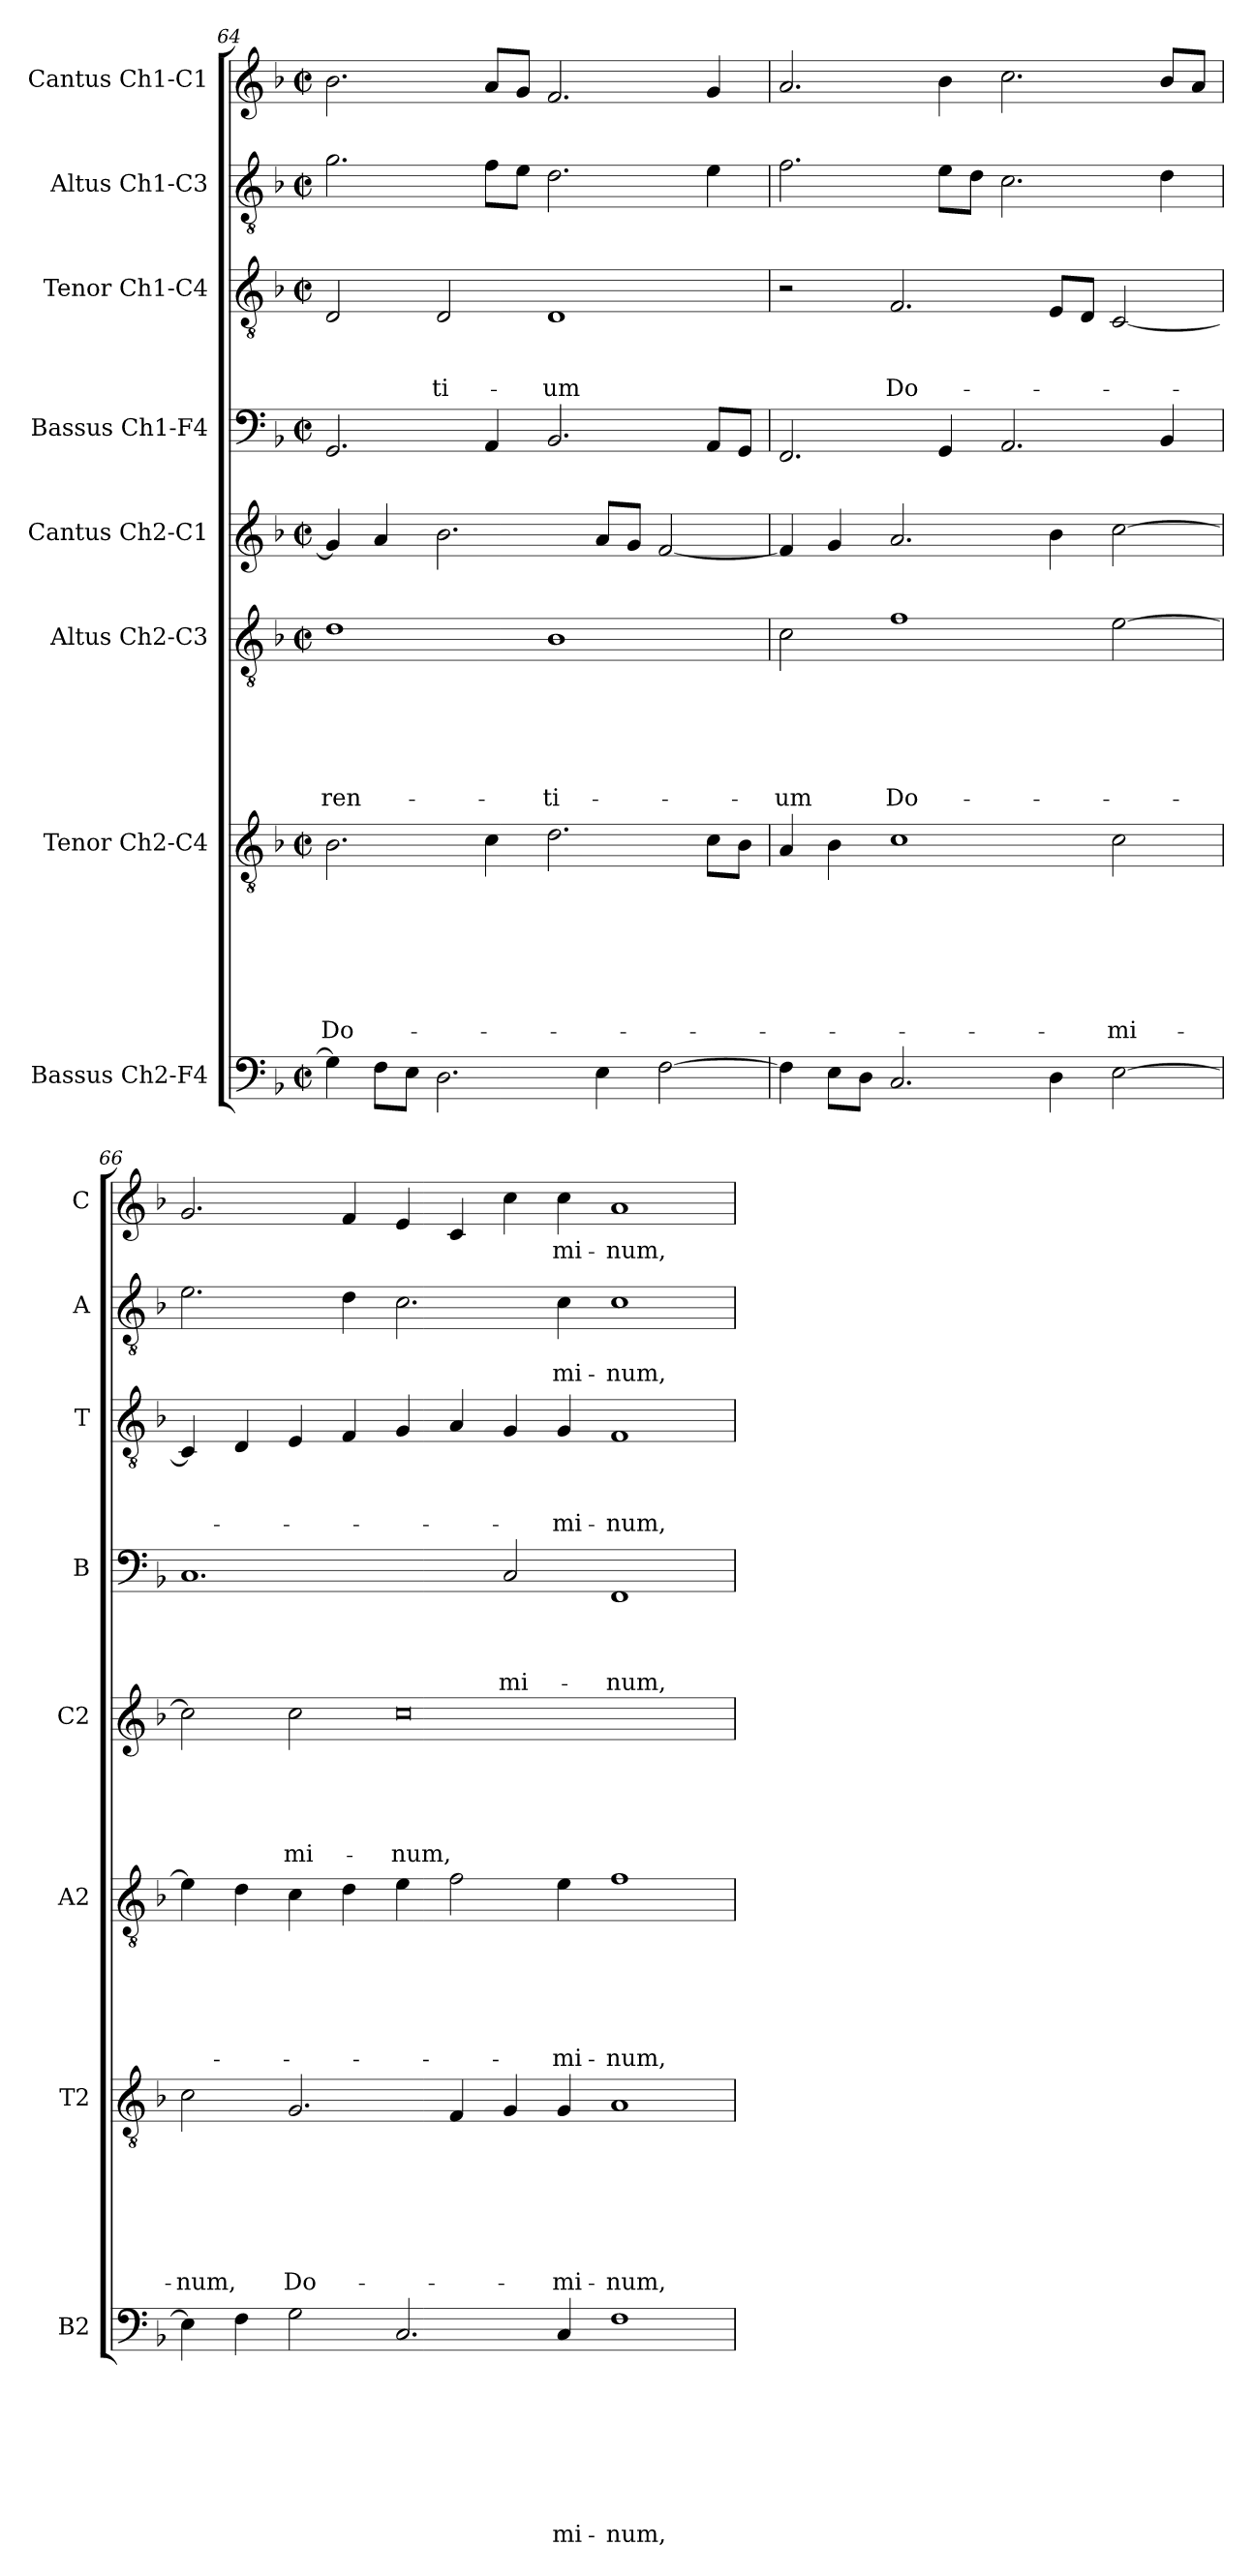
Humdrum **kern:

**kern	**text	**text	**text	**text	**text	**text	**text	**text	**kern	**text	**text	**text	**text	**text	**text	**text	**kern	**text	**text	**text	**text	**text	**text	**kern	**text	**text	**text	**text	**text	**kern	**text	**text	**text	**text	**kern	**text	**text	**text	**kern	**text	**text	**kern	**text
*part8	*part8	*part8	*part8	*part8	*part8	*part8	*part8	*part8	*part7	*part7	*part7	*part7	*part7	*part7	*part7	*part7	*part6	*part6	*part6	*part6	*part6	*part6	*part6	*part5	*part5	*part5	*part5	*part5	*part5	*part4	*part4	*part4	*part4	*part4	*part3	*part3	*part3	*part3	*part2	*part2	*part2	*part1	*part1
*staff8	*staff8	*staff8	*staff8	*staff8	*staff8	*staff8	*staff8	*staff8	*staff7	*staff7	*staff7	*staff7	*staff7	*staff7	*staff7	*staff7	*staff6	*staff6	*staff6	*staff6	*staff6	*staff6	*staff6	*staff5	*staff5	*staff5	*staff5	*staff5	*staff5	*staff4	*staff4	*staff4	*staff4	*staff4	*staff3	*staff3	*staff3	*staff3	*staff2	*staff2	*staff2	*staff1	*staff1
*I"Bassus Ch2-F4	*	*	*	*	*	*	*	*	*I"Tenor Ch2-C4	*	*	*	*	*	*	*	*I"Altus Ch2-C3	*	*	*	*	*	*	*I"Cantus Ch2-C1	*	*	*	*	*	*I"Bassus Ch1-F4	*	*	*	*	*I"Tenor Ch1-C4	*	*	*	*I"Altus Ch1-C3	*	*	*I"Cantus Ch1-C1	*
*I'B2	*	*	*	*	*	*	*	*	*I'T2	*	*	*	*	*	*	*	*I'A2	*	*	*	*	*	*	*I'C2	*	*	*	*	*	*I'B	*	*	*	*	*I'T	*	*	*	*I'A	*	*	*I'C	*
*clefF4	*	*	*	*	*	*	*	*	*clefGv2	*	*	*	*	*	*	*	*clefGv2	*	*	*	*	*	*	*clefG2	*	*	*	*	*	*clefF4	*	*	*	*	*clefGv2	*	*	*	*clefGv2	*	*	*clefG2	*
*k[b-]	*	*	*	*	*	*	*	*	*k[b-]	*	*	*	*	*	*	*	*k[b-]	*	*	*	*	*	*	*k[b-]	*	*	*	*	*	*k[b-]	*	*	*	*	*k[b-]	*	*	*	*k[b-]	*	*	*k[b-]	*
*F:	*	*	*	*	*	*	*	*	*F:	*	*	*	*	*	*	*	*F:	*	*	*	*	*	*	*F:	*	*	*	*	*	*F:	*	*	*	*	*F:	*	*	*	*F:	*	*	*F:	*
*M2/2	*	*	*	*	*	*	*	*	*M2/2	*	*	*	*	*	*	*	*M2/2	*	*	*	*	*	*	*M2/2	*	*	*	*	*	*M2/2	*	*	*	*	*M2/2	*	*	*	*M2/2	*	*	*M2/2	*
*met(c|)	*	*	*	*	*	*	*	*	*met(c|)	*	*	*	*	*	*	*	*met(c|)	*	*	*	*	*	*	*met(c|)	*	*	*	*	*	*met(c|)	*	*	*	*	*met(c|)	*	*	*	*met(c|)	*	*	*met(c|)	*
=64	=64	=64	=64	=64	=64	=64	=64	=64	=64	=64	=64	=64	=64	=64	=64	=64	=64	=64	=64	=64	=64	=64	=64	=64	=64	=64	=64	=64	=64	=64	=64	=64	=64	=64	=64	=64	=64	=64	=64	=64	=64	=64	=64
!	!	!	!	!	!	!	!	!	!	!	!	!	!	!	!	!LO:LY:b	!	!	!	!	!	!	!LO:LY:b	!	!	!	!	!	!	!	!	!	!	!	!	!	!	!	!	!	!	!	!
4G\]	.	.	.	.	.	.	.	.	2.B-\	.	.	.	.	.	.	Do-	1d	.	.	.	.	.	-ren-	4g/]	.	.	.	.	.	2.GG/	.	.	.	.	2D/	.	.	.	2.g\	.	.	2.b-\	.
8F\L	.	.	.	.	.	.	.	.	.	.	.	.	.	.	.	.	.	.	.	.	.	.	.	4a/	.	.	.	.	.	.	.	.	.	.	.	.	.	.	.	.	.	.	.
8E\J	.	.	.	.	.	.	.	.	.	.	.	.	.	.	.	.	.	.	.	.	.	.	.	.	.	.	.	.	.	.	.	.	.	.	.	.	.	.	.	.	.	.	.
!	!	!	!	!	!	!	!	!	!	!	!	!	!	!	!	!	!	!	!	!	!	!	!	!	!	!	!	!	!	!	!	!	!	!	!	!	!	!LO:LY:b	!	!	!	!	!
2.D\	.	.	.	.	.	.	.	.	.	.	.	.	.	.	.	.	.	.	.	.	.	.	.	2.b-\	.	.	.	.	.	.	.	.	.	.	2D/	.	.	-ti-	.	.	.	.	.
.	.	.	.	.	.	.	.	.	4c\	.	.	.	.	.	.	.	.	.	.	.	.	.	.	.	.	.	.	.	.	4AA/	.	.	.	.	.	.	.	.	8f\L	.	.	8a/L	.
.	.	.	.	.	.	.	.	.	.	.	.	.	.	.	.	.	.	.	.	.	.	.	.	.	.	.	.	.	.	.	.	.	.	.	.	.	.	.	8e\J	.	.	8g/J	.
!	!	!	!	!	!	!	!	!	!	!	!	!	!	!	!	!	!	!	!	!	!	!	!LO:LY:b	!	!	!	!	!	!	!	!	!	!	!	!	!	!	!LO:LY:b	!	!	!	!	!
.	.	.	.	.	.	.	.	.	2.d\	.	.	.	.	.	.	.	1B-	.	.	.	.	.	-ti-	.	.	.	.	.	.	2.BB-/	.	.	.	.	1D	.	.	-um	2.d\	.	.	2.f/	.
4E\	.	.	.	.	.	.	.	.	.	.	.	.	.	.	.	.	.	.	.	.	.	.	.	8a/L	.	.	.	.	.	.	.	.	.	.	.	.	.	.	.	.	.	.	.
.	.	.	.	.	.	.	.	.	.	.	.	.	.	.	.	.	.	.	.	.	.	.	.	8g/J	.	.	.	.	.	.	.	.	.	.	.	.	.	.	.	.	.	.	.
[2F\	.	.	.	.	.	.	.	.	.	.	.	.	.	.	.	.	.	.	.	.	.	.	.	[2f/	.	.	.	.	.	.	.	.	.	.	.	.	.	.	.	.	.	.	.
.	.	.	.	.	.	.	.	.	8c\L	.	.	.	.	.	.	.	.	.	.	.	.	.	.	.	.	.	.	.	.	8AA/L	.	.	.	.	.	.	.	.	4e\	.	.	4g/	.
.	.	.	.	.	.	.	.	.	8B-\J	.	.	.	.	.	.	.	.	.	.	.	.	.	.	.	.	.	.	.	.	8GG/J	.	.	.	.	.	.	.	.	.	.	.	.	.
!!LO:LB:g=z
=65	=65	=65	=65	=65	=65	=65	=65	=65	=65	=65	=65	=65	=65	=65	=65	=65	=65	=65	=65	=65	=65	=65	=65	=65	=65	=65	=65	=65	=65	=65	=65	=65	=65	=65	=65	=65	=65	=65	=65	=65	=65	=65	=65
!	!	!	!	!	!	!	!	!	!	!	!	!	!	!	!	!	!	!	!	!	!	!	!LO:LY:b	!	!	!	!	!	!	!	!	!	!	!	!	!	!	!	!	!	!	!	!
4F\]	.	.	.	.	.	.	.	.	4A/	.	.	.	.	.	.	.	2c\	.	.	.	.	.	-um	4f/]	.	.	.	.	.	2.FF/	.	.	.	.	2r	.	.	.	2.f\	.	.	2.a/	.
8E\L	.	.	.	.	.	.	.	.	4B-\	.	.	.	.	.	.	.	.	.	.	.	.	.	.	4g/	.	.	.	.	.	.	.	.	.	.	.	.	.	.	.	.	.	.	.
8D\J	.	.	.	.	.	.	.	.	.	.	.	.	.	.	.	.	.	.	.	.	.	.	.	.	.	.	.	.	.	.	.	.	.	.	.	.	.	.	.	.	.	.	.
!	!	!	!	!	!	!	!	!	!	!	!	!	!	!	!	!	!	!	!	!	!	!	!LO:LY:b	!	!	!	!	!	!	!	!	!	!	!	!	!	!	!LO:LY:b	!	!	!	!	!
2.C/	.	.	.	.	.	.	.	.	1c	.	.	.	.	.	.	.	1f	.	.	.	.	.	Do-	2.a/	.	.	.	.	.	.	.	.	.	.	2.F/	.	.	Do-	.	.	.	.	.
.	.	.	.	.	.	.	.	.	.	.	.	.	.	.	.	.	.	.	.	.	.	.	.	.	.	.	.	.	.	4GG/	.	.	.	.	.	.	.	.	8e\L	.	.	4b-\	.
.	.	.	.	.	.	.	.	.	.	.	.	.	.	.	.	.	.	.	.	.	.	.	.	.	.	.	.	.	.	.	.	.	.	.	.	.	.	.	8d\J	.	.	.	.
.	.	.	.	.	.	.	.	.	.	.	.	.	.	.	.	.	.	.	.	.	.	.	.	.	.	.	.	.	.	2.AA/	.	.	.	.	.	.	.	.	2.c\	.	.	2.cc\	.
4D\	.	.	.	.	.	.	.	.	.	.	.	.	.	.	.	.	.	.	.	.	.	.	.	4b-\	.	.	.	.	.	.	.	.	.	.	8E/L	.	.	.	.	.	.	.	.
.	.	.	.	.	.	.	.	.	.	.	.	.	.	.	.	.	.	.	.	.	.	.	.	.	.	.	.	.	.	.	.	.	.	.	8D/J	.	.	.	.	.	.	.	.
!	!	!	!	!	!	!	!	!	!	!	!	!	!	!	!	!LO:LY:b	!	!	!	!	!	!	!	!	!	!	!	!	!	!	!	!	!	!	!	!	!	!	!	!	!	!	!
[2E\	.	.	.	.	.	.	.	.	2c\	.	.	.	.	.	.	-mi-	[2e\	.	.	.	.	.	.	[2cc\	.	.	.	.	.	.	.	.	.	.	[2C/	.	.	.	.	.	.	.	.
.	.	.	.	.	.	.	.	.	.	.	.	.	.	.	.	.	.	.	.	.	.	.	.	.	.	.	.	.	.	4BB-/	.	.	.	.	.	.	.	.	4d\	.	.	8b-/L	.
.	.	.	.	.	.	.	.	.	.	.	.	.	.	.	.	.	.	.	.	.	.	.	.	.	.	.	.	.	.	.	.	.	.	.	.	.	.	.	.	.	.	8a/J	.
=66	=66	=66	=66	=66	=66	=66	=66	=66	=66	=66	=66	=66	=66	=66	=66	=66	=66	=66	=66	=66	=66	=66	=66	=66	=66	=66	=66	=66	=66	=66	=66	=66	=66	=66	=66	=66	=66	=66	=66	=66	=66	=66	=66
!	!	!	!	!	!	!	!	!	!	!	!	!	!	!	!	!LO:LY:b	!	!	!	!	!	!	!	!	!	!	!	!	!	!	!	!	!	!	!	!	!	!	!	!	!	!	!
4E\]	.	.	.	.	.	.	.	.	2c\	.	.	.	.	.	.	-num,	4e\]	.	.	.	.	.	.	2cc\]	.	.	.	.	.	1.C	.	.	.	.	4C/]	.	.	.	2.e\	.	.	2.g/	.
4F\	.	.	.	.	.	.	.	.	.	.	.	.	.	.	.	.	4d\	.	.	.	.	.	.	.	.	.	.	.	.	.	.	.	.	.	4D/	.	.	.	.	.	.	.	.
!	!	!	!	!	!	!	!	!	!	!	!	!	!	!	!	!LO:LY:b	!	!	!	!	!	!	!	!	!	!	!	!	!LO:LY:b	!	!	!	!	!	!	!	!	!	!	!	!	!	!
2G\	.	.	.	.	.	.	.	.	2.G/	.	.	.	.	.	.	Do-	4c\	.	.	.	.	.	.	2cc\	.	.	.	.	-mi-	.	.	.	.	.	4E/	.	.	.	.	.	.	.	.
.	.	.	.	.	.	.	.	.	.	.	.	.	.	.	.	.	4d\	.	.	.	.	.	.	.	.	.	.	.	.	.	.	.	.	.	4F/	.	.	.	4d\	.	.	4f/	.
!	!	!	!	!	!	!	!	!	!	!	!	!	!	!	!	!	!	!	!	!	!	!	!	!	!	!	!	!	!LO:LY:b	!	!	!	!	!	!	!	!	!	!	!	!	!	!
2.C/	.	.	.	.	.	.	.	.	.	.	.	.	.	.	.	.	4e\	.	.	.	.	.	.	0cc	.	.	.	.	-num,	.	.	.	.	.	4G/	.	.	.	2.c\	.	.	4e/	.
.	.	.	.	.	.	.	.	.	4F/	.	.	.	.	.	.	.	2f\	.	.	.	.	.	.	.	.	.	.	.	.	.	.	.	.	.	4A/	.	.	.	.	.	.	4c/	.
!	!	!	!	!	!	!	!	!	!	!	!	!	!	!	!	!	!	!	!	!	!	!	!	!	!	!	!	!	!	!	!	!	!	!LO:LY:b	!	!	!	!	!	!	!	!	!
.	.	.	.	.	.	.	.	.	4G/	.	.	.	.	.	.	.	.	.	.	.	.	.	.	.	.	.	.	.	.	2C/	.	.	.	-mi-	4G/	.	.	.	.	.	.	4cc\	.
!	!	!	!	!	!	!	!	!LO:LY:b	!	!	!	!	!	!	!	!LO:LY:b	!	!	!	!	!	!	!LO:LY:b	!	!	!	!	!	!	!	!	!	!	!	!	!	!	!LO:LY:b	!	!	!LO:LY:b	!	!LO:LY:b
4C/	.	.	.	.	.	.	.	-mi-	4G/	.	.	.	.	.	.	-mi-	4e\	.	.	.	.	.	-mi-	.	.	.	.	.	.	.	.	.	.	.	4G/	.	.	-mi-	4c\	.	-mi-	4cc\	-mi-
!	!	!	!	!	!	!	!	!LO:LY:b	!	!	!	!	!	!	!	!LO:LY:b	!	!	!	!	!	!	!LO:LY:b	!	!	!	!	!	!	!	!	!	!	!LO:LY:b	!	!	!	!LO:LY:b	!	!	!LO:LY:b	!	!LO:LY:b
1F	.	.	.	.	.	.	.	-num,	1A	.	.	.	.	.	.	-num,	1f	.	.	.	.	.	-num,	.	.	.	.	.	.	1FF	.	.	.	-num,	1F	.	.	-num,	1c	.	-num,	1a	-num,
=	=	=	=	=	=	=	=	=	=	=	=	=	=	=	=	=	=	=	=	=	=	=	=	=	=	=	=	=	=	=	=	=	=	=	=	=	=	=	=	=	=	=	=
*-	*-	*-	*-	*-	*-	*-	*-	*-	*-	*-	*-	*-	*-	*-	*-	*-	*-	*-	*-	*-	*-	*-	*-	*-	*-	*-	*-	*-	*-	*-	*-	*-	*-	*-	*-	*-	*-	*-	*-	*-	*-	*-	*-
